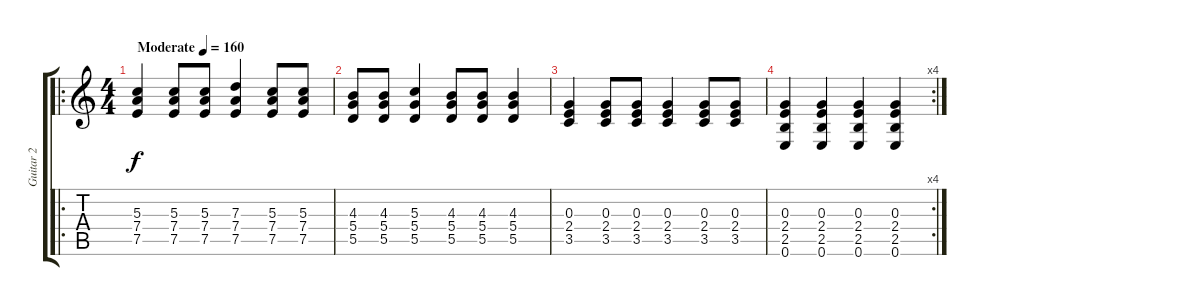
\track ("Guitar 2" "Guitar 2") {instrument acousticguitarsteel}
\staff {score tabs}
\tuning (E4 B3 G3 D3 A2 E2) {hide}
\ro
\ts (4 4)
\tempo (160 "Moderate")
\clef g2
\ks c
(5.3 7.4 7.5).4{dy f instrument acousticguitarsteel} (5.3 7.4 7.5).8 (5.3 7.4 7.5).8 (7.3 7.4 7.5).4 (5.3 7.4 7.5).8 (5.3 7.4 7.5).8 |
(4.3 5.4 5.5).8 (4.3 5.4 5.5).8 (5.3 5.4 5.5).4 (4.3 5.4 5.5).8 (4.3 5.4 5.5).8 (4.3 5.4 5.5).4 |
(0.3 2.4 3.5).4 (0.3 2.4 3.5).8 (0.3 2.4 3.5).8 (0.3 2.4 3.5).4 (0.3 2.4 3.5).8 (0.3 2.4 3.5).8 |
\rc 4
(0.3 2.4 2.5 0.6).4 (0.3 2.4 2.5 0.6).4 (0.3 2.4 2.5 0.6).4 (0.3 2.4 2.5 0.6).4
